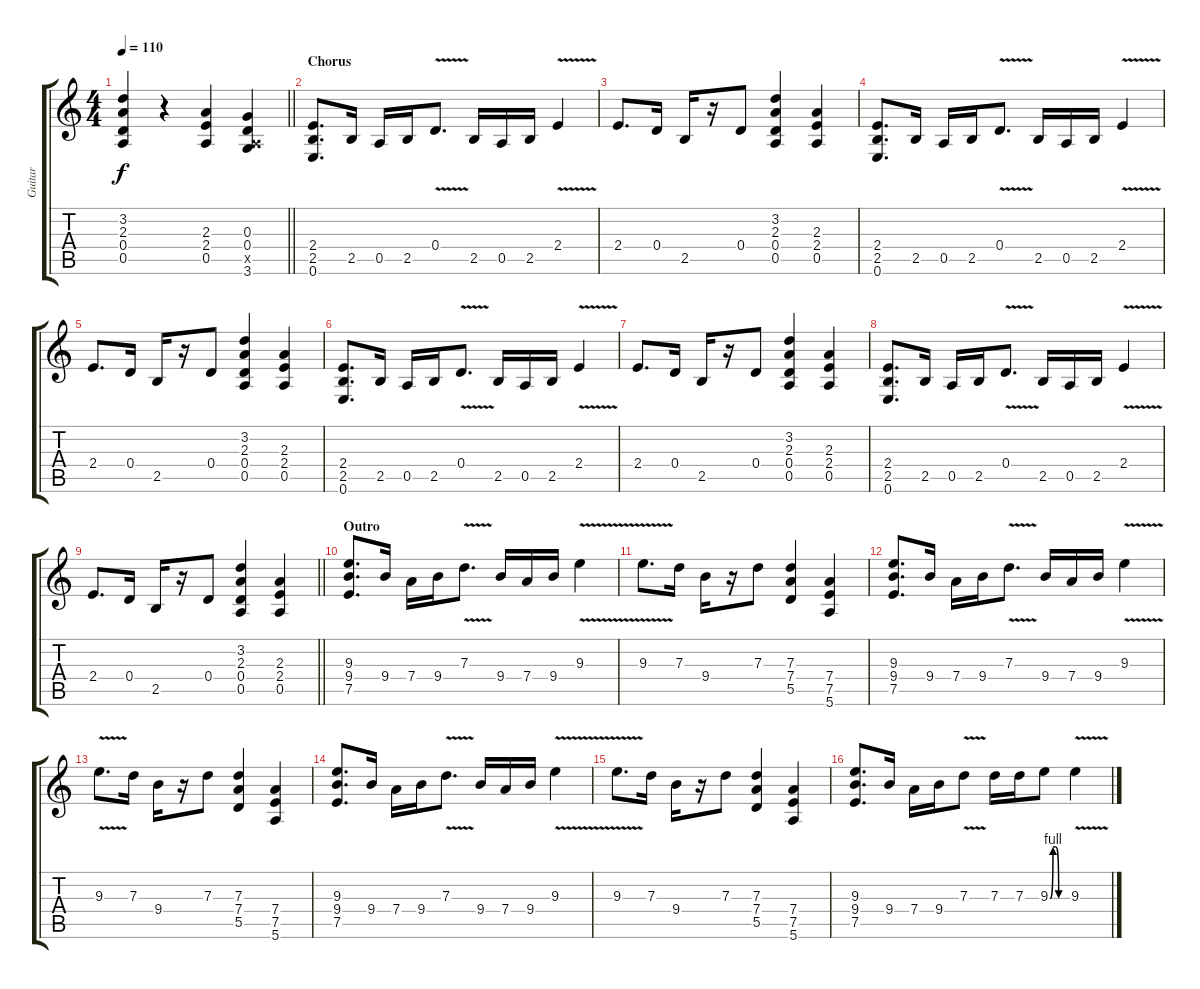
\track ("Guitar" "Guitar") {instrument distortionguitar}
\staff {score tabs}
\tuning (E4 B3 G3 D3 A2 E2) {hide}
\ts (4 4)
\tempo 110
\clef g2
\barLineRight lightlight
\ks c
(3.2 2.3 0.4 0.5).4{dy f} r.4 (2.3 2.4 0.5).4 (0.3 0.4 0.5{x} 3.6).4 |
\section ("" "Chorus")
(2.4 2.5 0.6).8{d} 2.5.16 0.5.16 2.5.16 0.4{v}.8{d} 2.5.16 0.5.16 2.5.16 2.4{v}.4 |
2.4.8{d} 0.4.16 2.5.16 r.16 0.4.8 (3.2 2.3 0.4 0.5).4 (2.3 2.4 0.5).4 |
(2.4 2.5 0.6).8{d} 2.5.16 0.5.16 2.5.16 0.4{v}.8{d} 2.5.16 0.5.16 2.5.16 2.4{v}.4 |
2.4.8{d} 0.4.16 2.5.16 r.16 0.4.8 (3.2 2.3 0.4 0.5).4 (2.3 2.4 0.5).4 |
(2.4 2.5 0.6).8{d} 2.5.16 0.5.16 2.5.16 0.4{v}.8{d} 2.5.16 0.5.16 2.5.16 2.4{v}.4 |
2.4.8{d} 0.4.16 2.5.16 r.16 0.4.8 (3.2 2.3 0.4 0.5).4 (2.3 2.4 0.5).4 |
(2.4 2.5 0.6).8{d} 2.5.16 0.5.16 2.5.16 0.4{v}.8{d} 2.5.16 0.5.16 2.5.16 2.4{v}.4 |
\barLineRight lightlight
2.4.8{d} 0.4.16 2.5.16 r.16 0.4.8 (3.2 2.3 0.4 0.5).4 (2.3 2.4 0.5).4 |
\section ("" "Outro")
(9.3 9.4 7.5).8{d volume 10} 9.4.16 7.4.16 9.4.16 7.3{v}.8{d} 9.4.16 7.4.16 9.4.16 9.3{v}.4 |
9.3{v}.8{d} 7.3.16 9.4.16 r.16 7.3.8 (7.3 7.4 5.5).4 (7.4 7.5 5.6).4 |
(9.3 9.4 7.5).8{d} 9.4.16 7.4.16 9.4.16 7.3{v}.8{d} 9.4.16 7.4.16 9.4.16 9.3{v}.4 |
9.3{v}.8{d} 7.3.16 9.4.16 r.16 7.3.8 (7.3 7.4 5.5).4 (7.4 7.5 5.6).4 |
(9.3 9.4 7.5).8{d} 9.4.16 7.4.16 9.4.16 7.3{v}.8{d} 9.4.16 7.4.16 9.4.16 9.3{v}.4 |
9.3{v}.8{d} 7.3.16 9.4.16 r.16 7.3.8 (7.3 7.4 5.5).4 (7.4 7.5 5.6).4 |
(9.3 9.4 7.5).8{d} 9.4.16 7.4.16 9.4.16 7.3{v}.8 7.3.16 7.3.16 9.3{be (custom 0 0 10 4 20 4 30 0 60 0)}.8 9.3{v}.4
